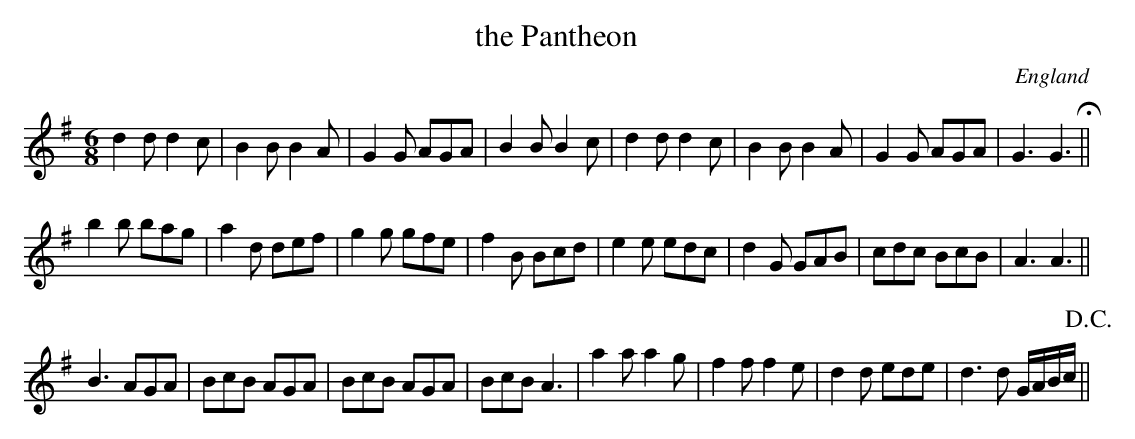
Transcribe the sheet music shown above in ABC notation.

X:1
T:the Pantheon
L:1/8
M:6/8
O:England
K:G major
d2d d2c | B2B B2A | G2G AGA | B2B B2c | \
d2d d2c | B2B B2A | G2G AGA | G3 G3 H||
b2b bag | a2d def | g2g gfe | f2B Bcd | \
e2e edc | d2G GAB | cdc BcB | A3 A3 ||
B3  AGA | BcB AGA | BcB AGA | BcB A3 |\
a2a a2g | f2f f2e | d2d ede | d3 d G/A/B/c/ !D.C.! ||
